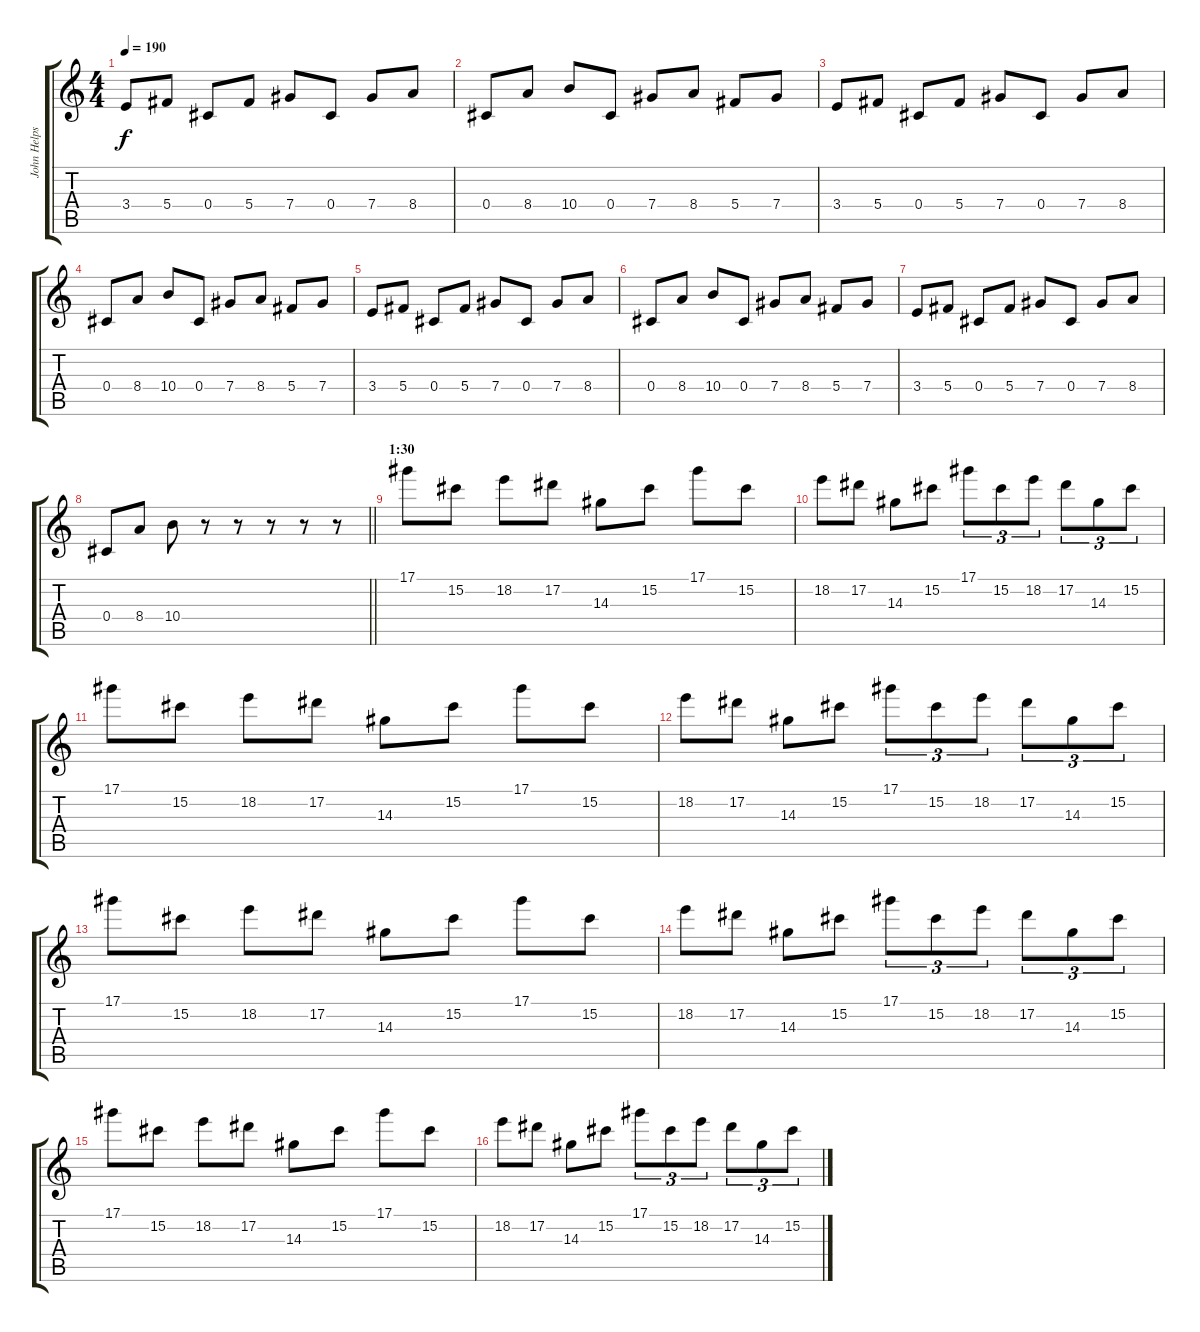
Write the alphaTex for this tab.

\track ("John Helps" "John Helps") {instrument overdrivenguitar}
\staff {score tabs}
\tuning (Eb4 Bb3 Gb3 Db3 Ab2 Db2) {hide}
\ts (4 4)
\tempo 190
\clef g2
\ks c
3.4.8{dy f} 5.4.8 0.4.8 5.4.8 7.4.8 0.4.8 7.4.8 8.4.8 |
0.4.8 8.4.8 10.4.8 0.4.8 7.4.8 8.4.8 5.4.8 7.4.8 |
3.4.8 5.4.8 0.4.8 5.4.8 7.4.8 0.4.8 7.4.8 8.4.8 |
0.4.8 8.4.8 10.4.8 0.4.8 7.4.8 8.4.8 5.4.8 7.4.8 |
3.4.8 5.4.8 0.4.8 5.4.8 7.4.8 0.4.8 7.4.8 8.4.8 |
0.4.8 8.4.8 10.4.8 0.4.8 7.4.8 8.4.8 5.4.8 7.4.8 |
3.4.8 5.4.8 0.4.8 5.4.8 7.4.8 0.4.8 7.4.8 8.4.8 |
\barLineRight lightlight
0.4.8 8.4.8 10.4.8 r.8 r.8 r.8 r.8 r.8 |
\section ("" "1:30")
17.1.8 15.2.8 18.2.8 17.2.8 14.3.8 15.2.8 17.1.8 15.2.8 |
18.2.8 17.2.8 14.3.8 15.2.8 17.1.8{tu (3 2)} 15.2.8{tu (3 2)} 18.2.8{tu (3 2)} 17.2.8{tu (3 2)} 14.3.8{tu (3 2)} 15.2.8{tu (3 2)} |
17.1.8 15.2.8 18.2.8 17.2.8 14.3.8 15.2.8 17.1.8 15.2.8 |
18.2.8 17.2.8 14.3.8 15.2.8 17.1.8{tu (3 2)} 15.2.8{tu (3 2)} 18.2.8{tu (3 2)} 17.2.8{tu (3 2)} 14.3.8{tu (3 2)} 15.2.8{tu (3 2)} |
17.1.8 15.2.8 18.2.8 17.2.8 14.3.8 15.2.8 17.1.8 15.2.8 |
18.2.8 17.2.8 14.3.8 15.2.8 17.1.8{tu (3 2)} 15.2.8{tu (3 2)} 18.2.8{tu (3 2)} 17.2.8{tu (3 2)} 14.3.8{tu (3 2)} 15.2.8{tu (3 2)} |
17.1.8 15.2.8 18.2.8 17.2.8 14.3.8 15.2.8 17.1.8 15.2.8 |
18.2.8 17.2.8 14.3.8 15.2.8 17.1.8{tu (3 2)} 15.2.8{tu (3 2)} 18.2.8{tu (3 2)} 17.2.8{tu (3 2)} 14.3.8{tu (3 2)} 15.2.8{tu (3 2)}
